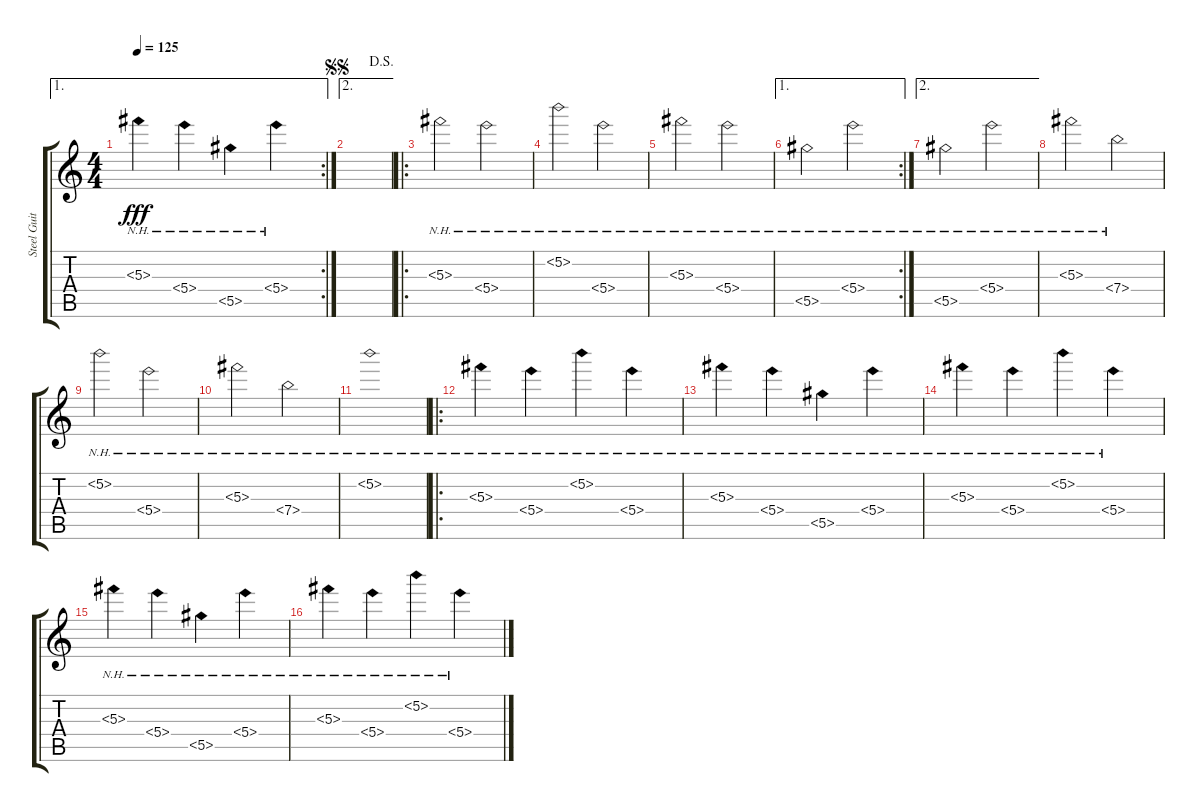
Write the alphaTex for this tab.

\track ("Steel Guitar" "Steel Guit") {instrument acousticguitarsteel}
\staff {score tabs}
\tuning (E4 B3 Gb3 E3 Ab2 Db2) {hide}
\ae 1
\rc 2
\ts (4 4)
\tempo 125
\clef g2
\ks c
5.3{nh}.4{dy fff} 5.4{nh}.4 5.5{nh}.4 5.4{nh}.4 |
\ae 2
\jump segnosegno
\jump dalsegno
|
\ro
5.3{nh}.2 5.4{nh}.2 |
5.2{nh}.2 5.4{nh}.2 |
5.3{nh}.2 5.4{nh}.2 |
\ae 1
\rc 2
5.5{nh}.2 5.4{nh}.2 |
\ae 2
5.5{nh}.2 5.4{nh}.2 |
5.3{nh}.2 7.4{nh}.2 |
5.2{nh}.2 5.4{nh}.2 |
5.3{nh}.2 7.4{nh}.2 |
5.2{nh}.1 |
\ro
5.3{nh}.4 5.4{nh}.4 5.2{nh}.4 5.4{nh}.4 |
5.3{nh}.4 5.4{nh}.4 5.5{nh}.4 5.4{nh}.4 |
5.3{nh}.4 5.4{nh}.4 5.2{nh}.4 5.4{nh}.4 |
5.3{nh}.4 5.4{nh}.4 5.5{nh}.4 5.4{nh}.4 |
5.3{nh}.4 5.4{nh}.4 5.2{nh}.4 5.4{nh}.4
